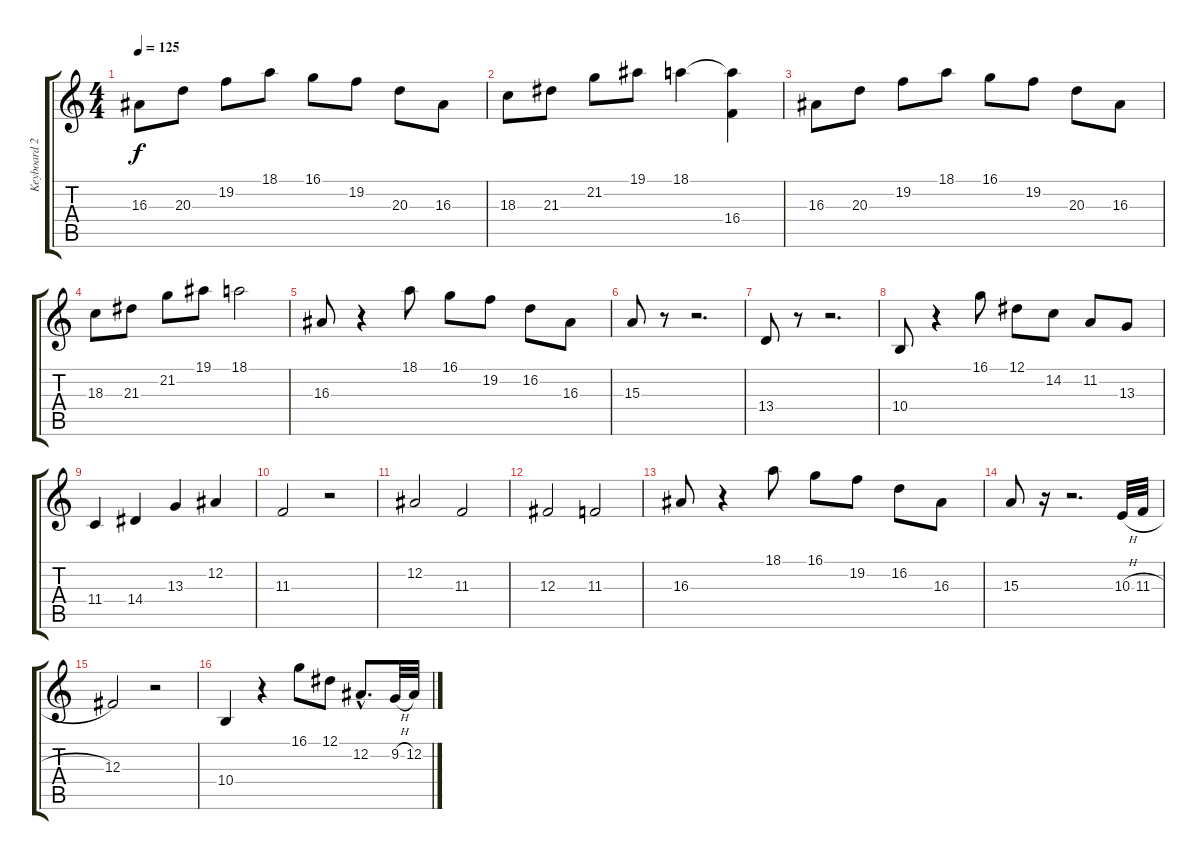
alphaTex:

\track ("Keyboard 2" "Keyboard 2") {instrument vibraphone}
\staff {score tabs}
\tuning (Eb4 Bb3 Gb3 Db3 Ab2 Eb2) {hide}
\ts (4 4)
\tempo 125
\clef g2
\ks c
16.3.8{dy f instrument vibraphone} 20.3.8 19.2.8 18.1.8 16.1.8 19.2.8 20.3.8 16.3.8 |
18.3.8 21.3.8 21.2.8 19.1.8 18.1.4 (18.1{t} 16.4).4 |
16.3.8 20.3.8 19.2.8 18.1.8 16.1.8 19.2.8 20.3.8 16.3.8 |
18.3.8 21.3.8 21.2.8 19.1.8 18.1.2 |
16.3.8 r.4 18.1.8 16.1.8 19.2.8 16.2.8 16.3.8 |
15.3.8 r.8 r.2{d} |
13.4.8 r.8 r.2{d} |
10.4.8 r.4 16.1.8 12.1.8 14.2.8 11.2.8 13.3.8 |
11.4.4 14.4.4 13.3.4 12.2.4 |
11.3.2 r.2 |
12.2.2 11.3.2 |
12.3.2 11.3.2 |
16.3.8 r.4 18.1.8 16.1.8 19.2.8 16.2.8 16.3.8 |
15.3.8 r.16 r.2{d} 10.3{h}.32 11.3{h}.32 |
12.3.2 r.2 |
10.4.4 r.4 16.1.8 12.1.8 12.2{hac}.8{d} 9.2{h}.32 12.2{h}.32
